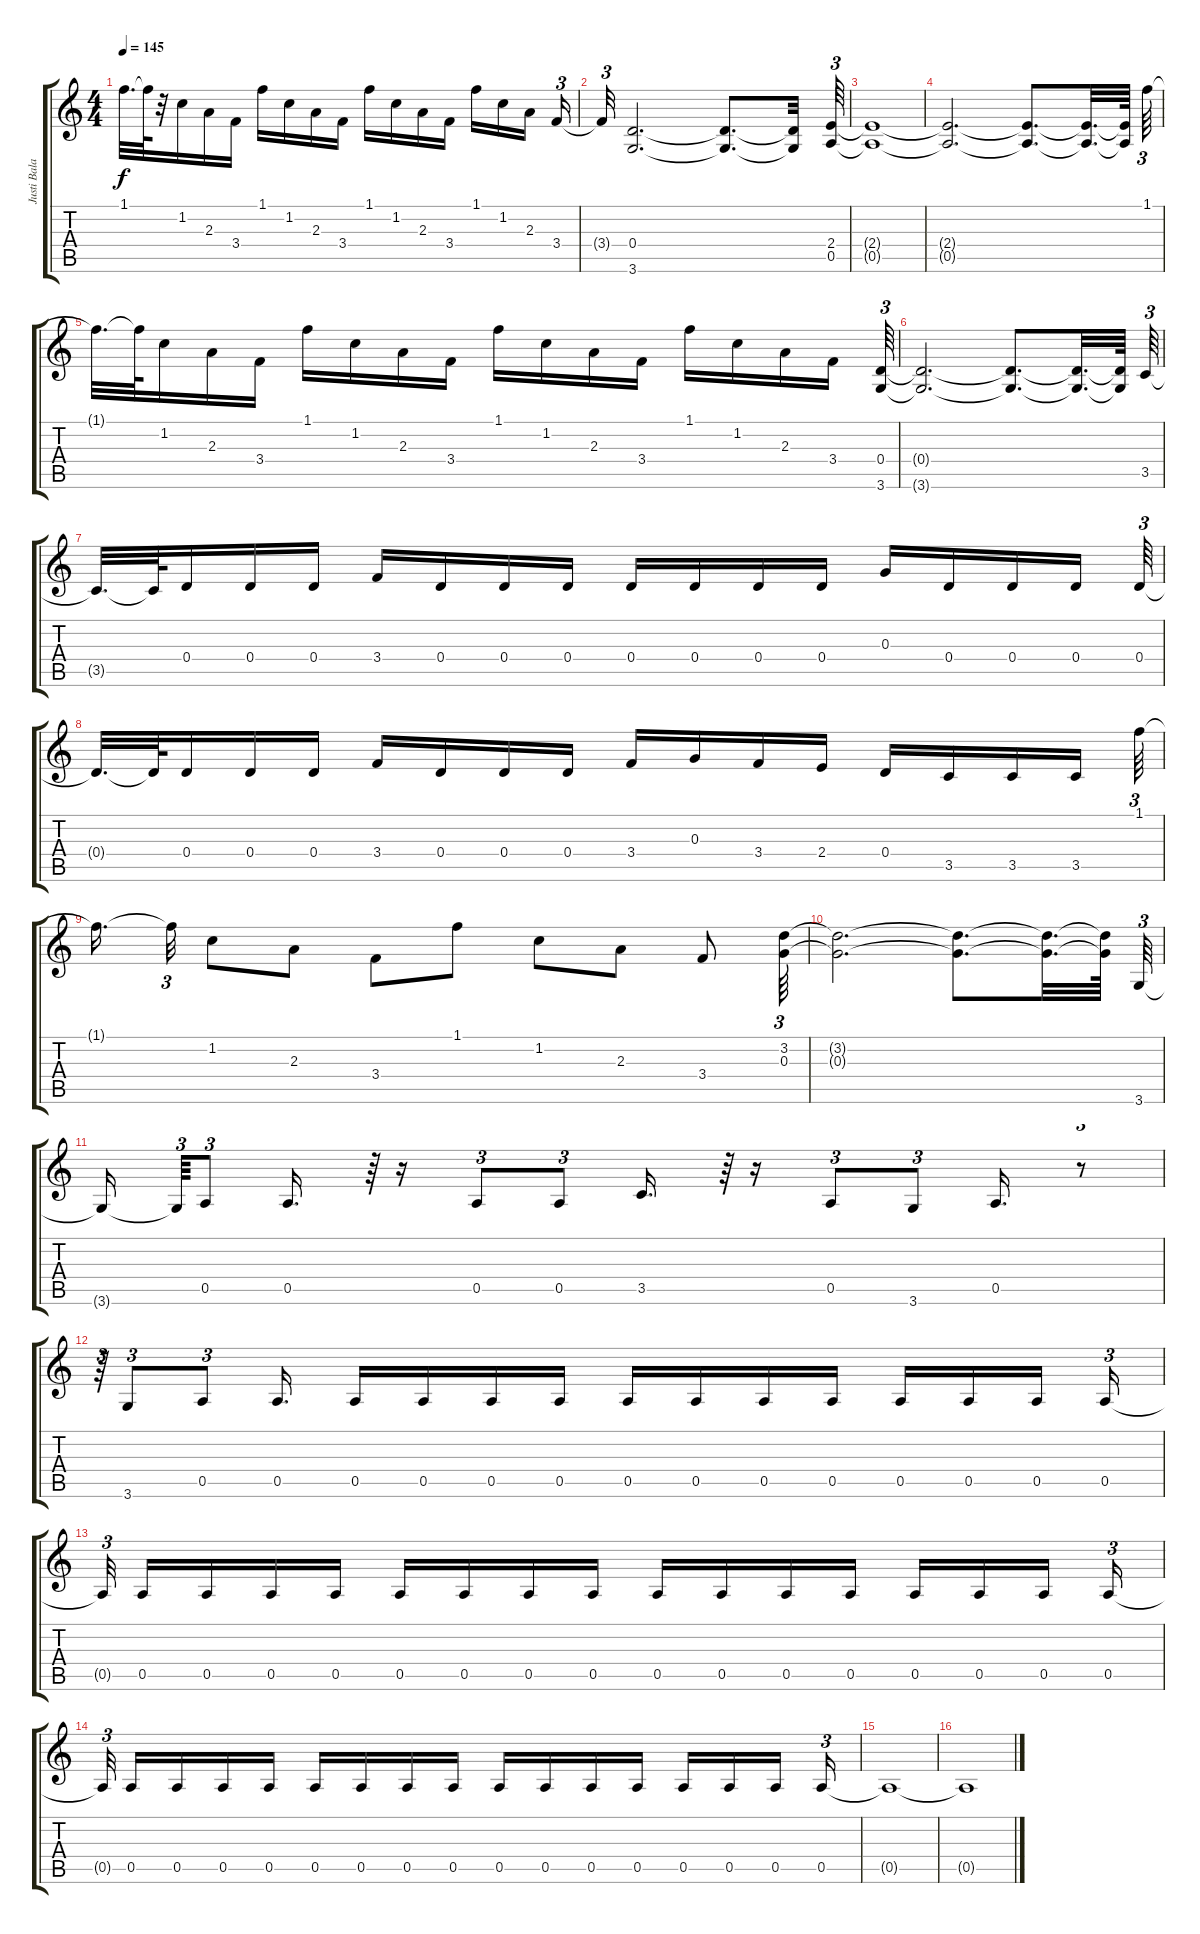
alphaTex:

\track ("Justi Bala" "Justi Bala") {instrument distortionguitar}
\staff {score tabs}
\tuning (E4 B3 G3 D3 A2 E2) {hide}
\ts (4 4)
\tempo 145
\clef g2
\ks c
1.1{t}.32{d dy f} 1.1{t}.64 r.32 1.2.16 2.3.16 3.4.16 1.1.16 1.2.16 2.3.16 3.4.16 1.1.16 1.2.16 2.3.16 3.4.16 1.1.16 1.2.16 2.3.16{beam splitsecondary} 3.4.16{tu (3 2)} |
3.4{t}.32{tu (3 2)} (0.4 3.6).2{d} (0.4{t} 3.6{t}).8{d} (0.4{t} 3.6{t}).32 (2.4 0.5).64{tu (3 2)} |
(2.4{t} 0.5{t}).1 |
(2.4{t} 0.5{t}).2{d} (2.4{t} 0.5{t}).8{d} (2.4{t} 0.5{t}).32{d} (2.4{t} 0.5{t}).64 1.1.64{tu (3 2)} |
1.1{t}.32{d} 1.1{t}.64 1.2.16 2.3.16 3.4.16 1.1.16 1.2.16 2.3.16 3.4.16 1.1.16 1.2.16 2.3.16 3.4.16 1.1.16 1.2.16 2.3.16 3.4.16 (0.4 3.6).64{tu (3 2)} |
(0.4{t} 3.6{t}).2{d} (0.4{t} 3.6{t}).8{d} (0.4{t} 3.6{t}).32{d} (0.4{t} 3.6{t}).64 3.5.64{tu (3 2)} |
3.5{t}.32{d} 3.5{t}.64 0.4.16 0.4.16 0.4.16 3.4.16 0.4.16 0.4.16 0.4.16 0.4.16 0.4.16 0.4.16 0.4.16 0.3.16 0.4.16 0.4.16 0.4.16 0.4.64{tu (3 2)} |
0.4{t}.32{d} 0.4{t}.64 0.4.16 0.4.16 0.4.16 3.4.16 0.4.16 0.4.16 0.4.16 3.4.16 0.3.16 3.4.16 2.4.16 0.4.16 3.5.16 3.5.16 3.5.16 1.1.64{tu (3 2)} |
1.1{t}.16{d beam splitsecondary} 1.1{t}.32{tu (3 2)} 1.2.8 2.3.8 3.4.8 1.1.8 1.2.8 2.3.8 3.4.8 (3.2 0.3).64{tu (3 2)} |
(3.2{t} 0.3{t}).2{d} (3.2{t} 0.3{t}).8{d} (3.2{t} 0.3{t}).32{d} (3.2{t} 0.3{t}).64 3.6.64{tu (3 2)} |
3.6{t}.16{beam splitsecondary} 3.6{t}.64{tu (3 2)} 0.5.8{tu (3 2)} 0.5.16{d} r.64{tu (3 2)} r.16 0.5.8{tu (3 2)} 0.5.8{tu (3 2)} 3.5.16{d} r.64{tu (3 2)} r.16 0.5.8{tu (3 2)} 3.6.8{tu (3 2)} 0.5.16{d} r.8{tu (3 2)} |
r.64{tu (3 2)} 3.6.8{tu (3 2)} 0.5.8{tu (3 2)} 0.5.16{d} 0.5.16 0.5.16 0.5.16 0.5.16 0.5.16 0.5.16 0.5.16 0.5.16 0.5.16 0.5.16 0.5.16{beam splitsecondary} 0.5.16{tu (3 2)} |
0.5{t}.32{tu (3 2) beam splitsecondary} 0.5.16 0.5.16 0.5.16 0.5.16 0.5.16 0.5.16 0.5.16 0.5.16 0.5.16 0.5.16 0.5.16 0.5.16 0.5.16 0.5.16 0.5.16{beam splitsecondary} 0.5.16{tu (3 2)} |
0.5{t}.32{tu (3 2) beam splitsecondary} 0.5.16 0.5.16 0.5.16 0.5.16 0.5.16 0.5.16 0.5.16 0.5.16 0.5.16 0.5.16 0.5.16 0.5.16 0.5.16 0.5.16 0.5.16{beam splitsecondary} 0.5.16{tu (3 2)} |
0.5{t}.1 |
0.5{t}.1
